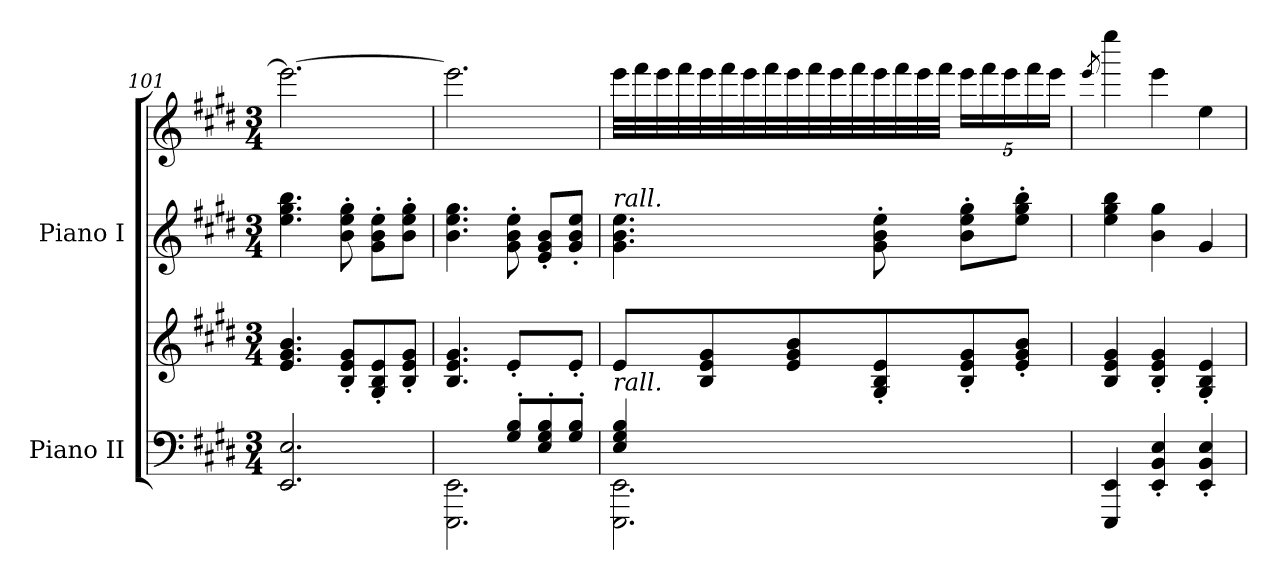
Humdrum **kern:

**kern	**kern	**kern	**kern
*part2	*part2	*part1	*part1
*staff4	*staff3	*staff2	*staff1
*I"Piano II	*	*I"Piano I	*
*I'Pno. II	*	*I'Pno. I	*
*clefF4	*clefG2	*clefG2	*clefG2
*k[f#c#g#d#]	*k[f#c#g#d#]	*k[f#c#g#d#]	*k[f#c#g#d#]
*M3/4	*M3/4	*M3/4	*M3/4
=101	=101	=101	=101
2.EE/ 2.E/	4.e/ 4.g#/ 4.b/	4.ee\ 4.gg#\ 4.bb\	2.eee\_
.	8B/' 8e/' 8g#/'L	8b\' 8ee\' 8gg#\'	.
.	8G#/' 8B/' 8e/'	8g#\' 8b\' 8ee\'L	.
.	8B/' 8e/' 8g#/'J	8b\' 8ee\' 8gg#\'J	.
=102	=102	=102	=102
*^	*	*	*
4.ryy	2.EEE\ 2.EE\	4.B/ 4.e/ 4.g#/	4.b\ 4.ee\ 4.gg#\	2.eee\]
8G#/' 8B/'L	.	8e'/L	8g#\' 8b\' 8ee\'	.
8E/' 8G#/' 8B/'	.	8reyy	8e/' 8g#/' 8b/'L	.
8G#/' 8B/'J	.	8e'/J	8g#/' 8b/' 8ee/'J	.
=103	=103	=103	=103	=103
!	!	!	!LO:TX:a:i:t=rall.	!
!LO:TX:a:i:t=rall.	!	!	!	!
4E/ 4G#/ 4B/	2.EEE\ 2.EE\	8e/L	4.g#\ 4.b\ 4.ee\	32eee!\LLL
.	.	.	.	32fff#!\
.	.	.	.	32eee!\
.	.	.	.	32fff#!\
*	*	*	*	*MM66
.	.	8B/ 8e/ 8g#/	.	32eee!\
.	.	.	.	32fff#!\
.	.	.	.	32eee!\
.	.	.	.	32fff#!\
2ryy	.	8e/ 8g#/ 8b/	.	32eee!\
.	.	.	.	32fff#!\
.	.	.	.	32eee!\
.	.	.	.	32fff#!\
*	*	*	*	*MM60
.	.	8G#/' 8B/' 8e/'	8g#\' 8b\' 8ee\'	32eee!\
.	.	.	.	32fff#!\
.	.	.	.	32eee!\
.	.	.	.	32fff#!\JJJ
*	*	*	*	*Xbrackettup
.	.	8B/' 8e/' 8g#/'	8b\' 8ee\' 8gg#\'L	20eee!\LL
.	.	.	.	20fff#!\
.	.	.	.	20eee!\
.	.	8e/' 8g#/' 8b/'J	8ee\' 8gg#\' 8bb\'J	.
.	.	.	.	20fff#!\
.	.	.	.	20eee!\JJ
*v	*v	*	*	*
=104	=104	=104	=104
*	*	*	*MM54
.	.	.	8qeee/
4EEE/ 4EE/	4B/ 4e/ 4g#/	4ee\ 4gg#\ 4bb\	4eeee\
4EE/' 4BB/' 4E/'	4B/' 4e/' 4g#/'	4b\ 4gg#\	4eee\
4EE/' 4BB/' 4E/'	4G#/' 4B/' 4e/'	4g#/	4ee\
=	=	=	=
*-	*-	*-	*-
